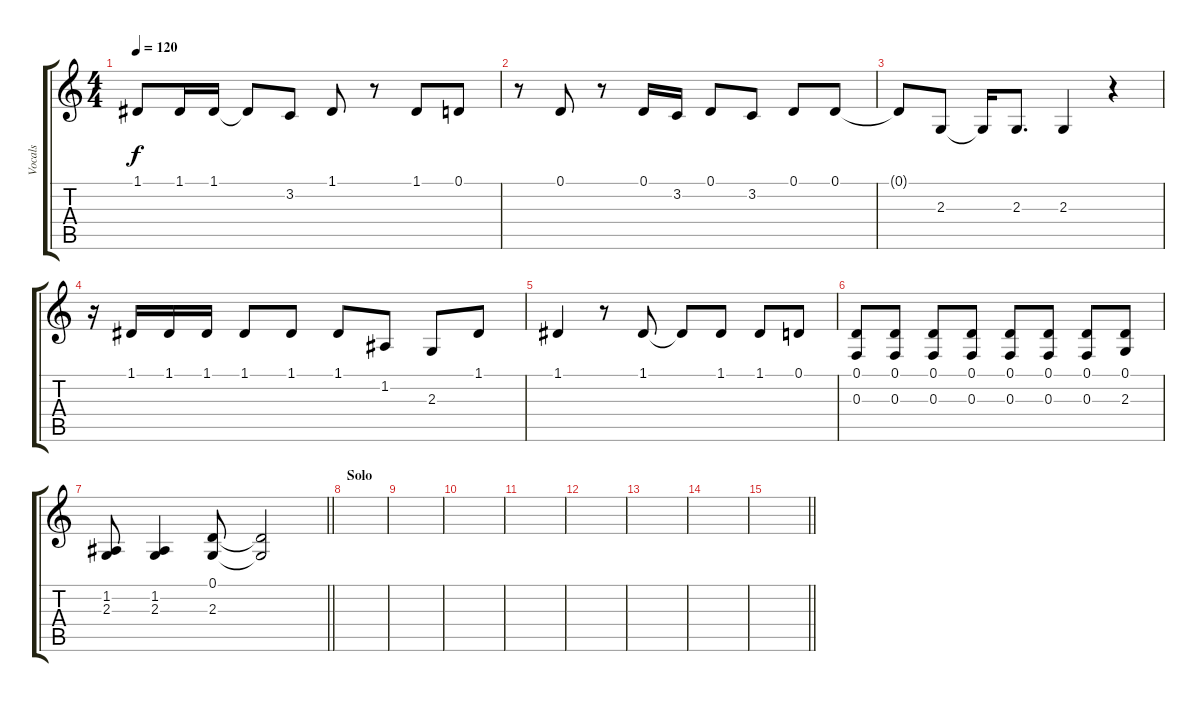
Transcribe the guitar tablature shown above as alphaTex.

\track ("Vocals" "Vocals") {instrument sopranosax}
\staff {score tabs}
\tuning (D4 A3 F3 C3 G2 D2) {hide}
\ts (4 4)
\tempo 120
\clef g2
\ks c
1.1.8{dy f} 1.1.16 1.1.16 1.1{t}.8 3.2.8 1.1.8 r.8 1.1.8 0.1.8 |
r.8 0.1.8 r.8 0.1.16 3.2.16 0.1.8 3.2.8 0.1.8 0.1.8 |
0.1{t}.8 2.3.8 2.3{t}.16 2.3.8{d} 2.3.4 r.4 |
r.16 1.1.16 1.1.16 1.1.16 1.1.8 1.1.8 1.1.8 1.2.8 2.3.8 1.1.8 |
1.1.4 r.8 1.1.8 1.1{t}.8 1.1.8 1.1.8 0.1.8 |
(0.1 0.3).8 (0.1 0.3).8 (0.1 0.3).8 (0.1 0.3).8 (0.1 0.3).8 (0.1 0.3).8 (0.1 0.3).8 (0.1 2.3).8 |
\barLineRight lightlight
(1.2 2.3).8 (1.2 2.3).4 (0.1 2.3).8 (0.1{t} 2.3{t}).2 |
\section ("" "Solo")
|
|
|
|
|
|
|
\barLineRight lightlight
